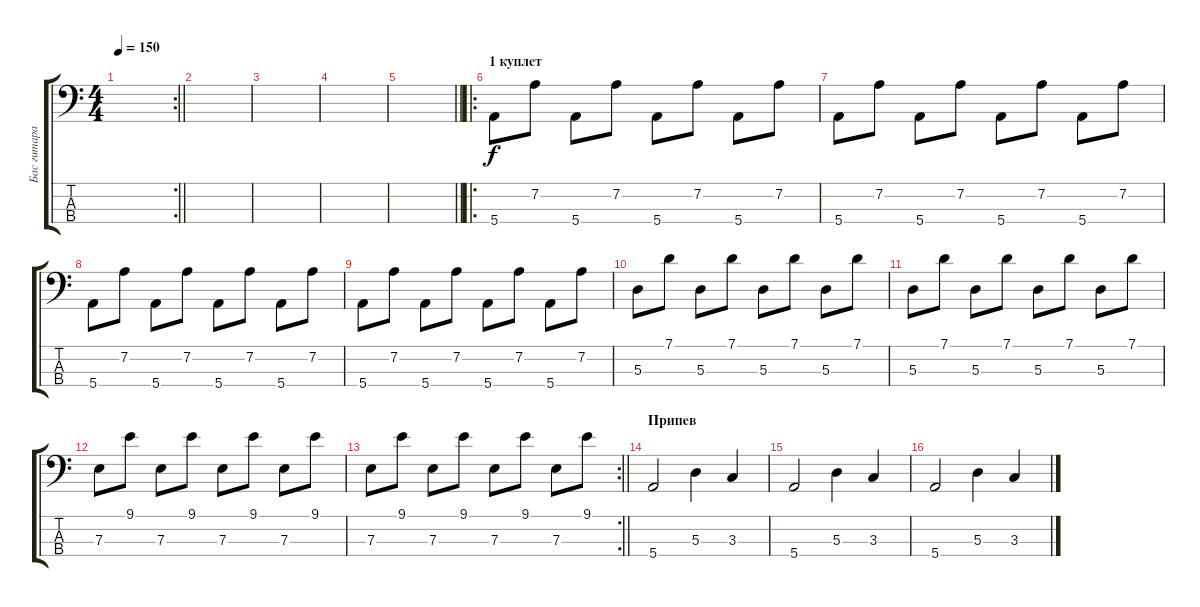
\track ("Бас гитара" "Бас гитара") {instrument electricbassfinger}
\staff {score tabs}
\tuning (G2 D2 A1 E1) {hide}
\rc 2
\ts (4 4)
\tempo 150
\clef f4
\barLineRight lightlight
\ks c
|
|
|
|
\barLineRight lightlight
|
\ro
\section ("" "1 куплет")
5.4.8 7.2.8 5.4.8 7.2.8 5.4.8 7.2.8 5.4.8 7.2.8 |
5.4.8 7.2.8 5.4.8 7.2.8 5.4.8 7.2.8 5.4.8 7.2.8 |
5.4.8 7.2.8 5.4.8 7.2.8 5.4.8 7.2.8 5.4.8 7.2.8 |
5.4.8 7.2.8 5.4.8 7.2.8 5.4.8 7.2.8 5.4.8 7.2.8 |
5.3.8 7.1.8 5.3.8 7.1.8 5.3.8 7.1.8 5.3.8 7.1.8 |
5.3.8 7.1.8 5.3.8 7.1.8 5.3.8 7.1.8 5.3.8 7.1.8 |
7.3.8 9.1.8 7.3.8 9.1.8 7.3.8 9.1.8 7.3.8 9.1.8 |
\rc 2
\barLineRight lightlight
7.3.8 9.1.8 7.3.8 9.1.8 7.3.8 9.1.8 7.3.8 9.1.8 |
\section ("" "Припев")
5.4.2 5.3.4 3.3.4 |
5.4.2 5.3.4 3.3.4 |
5.4.2 5.3.4 3.3.4
